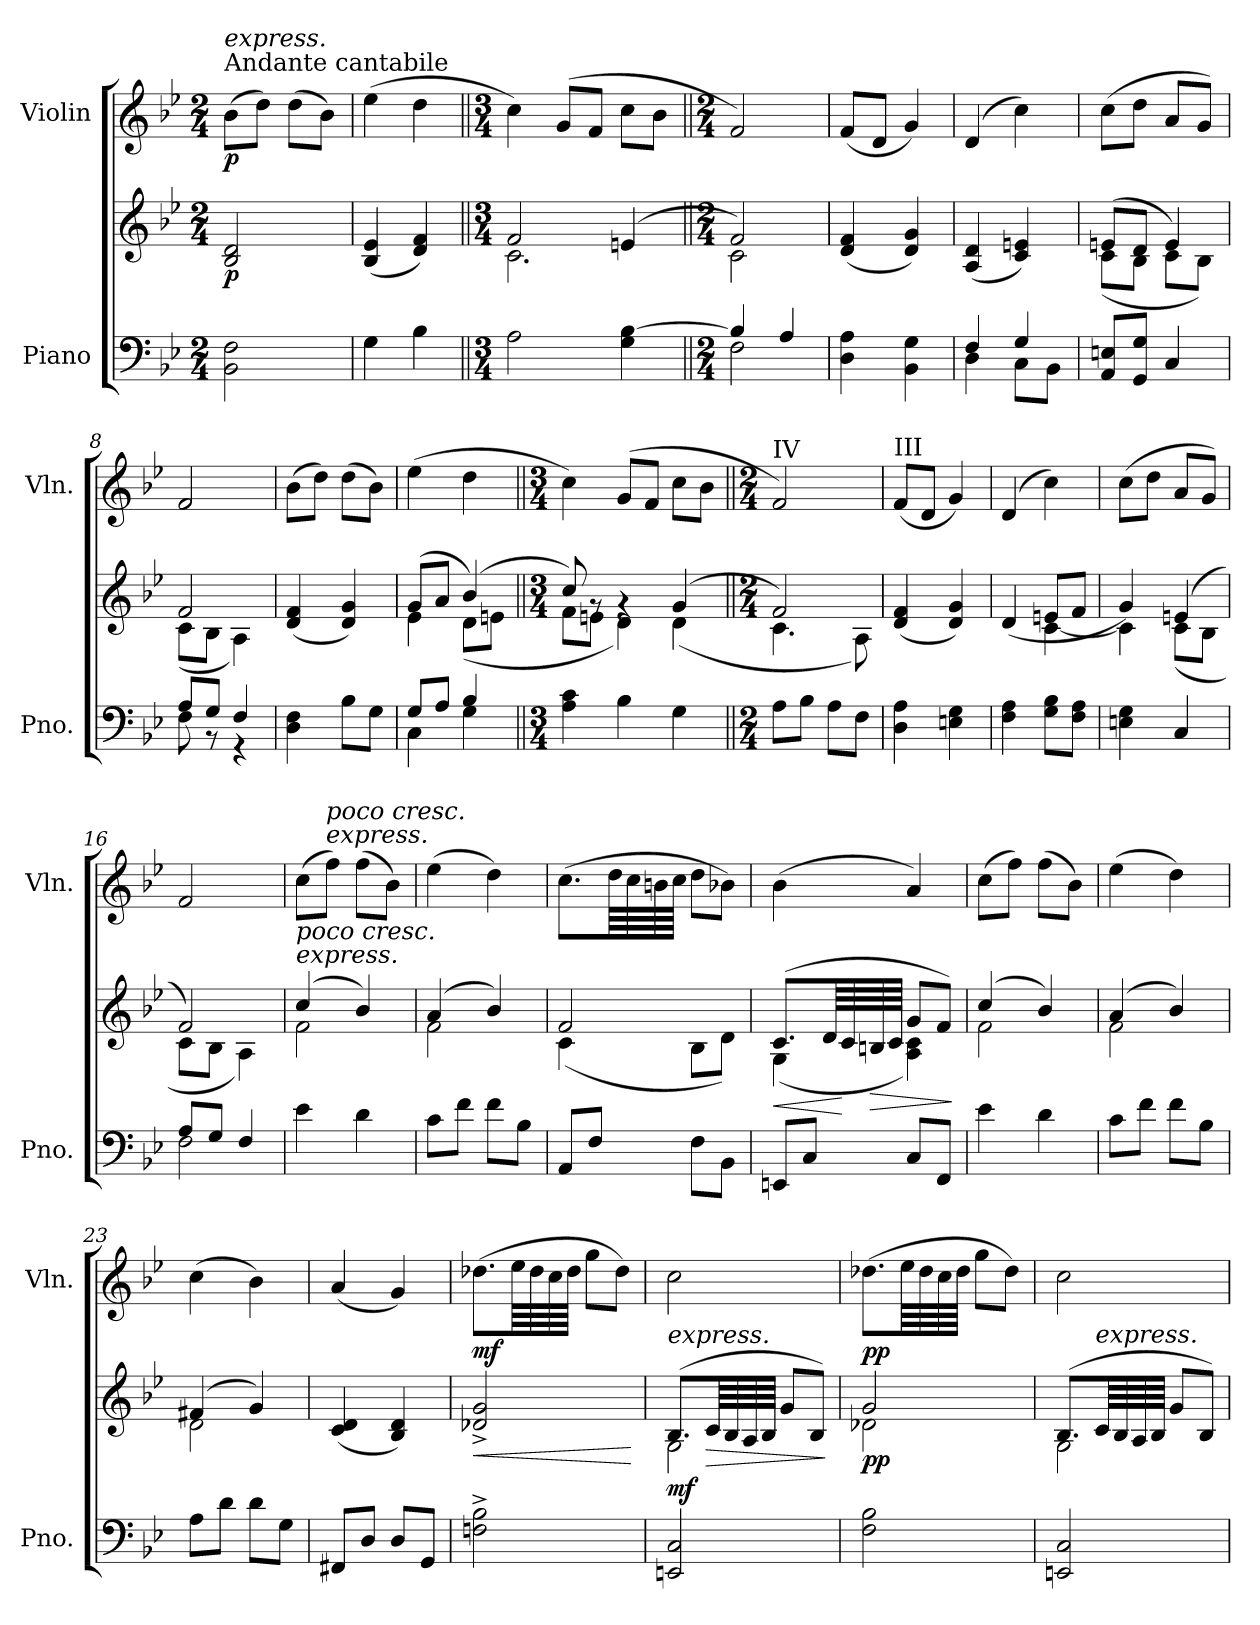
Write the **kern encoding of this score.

**kern	**kern	**dynam	**kern	**dynam
*part2	*part2	*part2	*part1	*part1
*staff3	*staff2	*staff2/3	*staff1	*staff1
*I"Piano	*	*	*I"Violin	*
*I'Pno.	*	*	*I'Vln.	*
*clefF4	*clefG2	*	*clefG2	*
*k[b-e-]	*k[b-e-]	*	*k[b-e-]	*
*M2/4	*M2/4	*	*M2/4	*
*MM60	*MM60	*	*MM60	*
=1	=1	=1	=1	=1
!	!	!	!LO:TX:a:t=Andante cantabile	!
!	!	!	!LO:TX:a:i:t=express.	!
!	!	!LO:DY:b	!	!LO:DY:b
2BB-\ 2F\	2B-/ 2d/	p	(8b-\L	p
.	.	.	8dd\J)	.
.	.	.	(8dd\L	.
.	.	.	8b-\J)	.
=2	=2	=2	=2	=2
4G\	(4B-/ 4e-/	.	(4ee-\	.
4B-\	4d/ 4f/)	.	4dd\	.
=3||	=3||	=3||	=3||	=3||
*M3/4	*M3/4	*	*M3/4	*
*	*^	*	*	*
2A\	2f/	2.c\	.	4cc\)	.
.	.	.	.	(8g/L	.
.	.	.	.	8f/J	.
4G\ [4B-\	(4en/	.	.	8cc\L	.
.	.	.	.	8b-\J	.
=4||	=4||	=4||	=4||	=4||	=4||
*M2/4	*M2/4	*	*	*M2/4	*
*^	*	*	*	*	*
4B-/]	2F\	2f/)	2c\	.	2f/)	.
4A/	.	.	.	.	.	.
*v	*v	*	*	*	*	*
*	*v	*v	*	*	*
=5	=5	=5	=5	=5
4D\ 4A\	(4d/ 4f/	.	(8f/L	.
.	.	.	8d/J	.
4BB-\ 4G\	4d/ 4g/)	.	4g/)	.
=6	=6	=6	=6	=6
*^	*	*	*	*
4F/	4D\	(4A/ 4d/	.	(4d/	.
4G/	8C\L	4c/ 4en/)	.	4cc\)	.
.	8BB-\J	.	.	.	.
*v	*v	*	*	*	*
=7	=7	=7	=7	=7
*	*^	*	*	*
8AA/ 8En/L	(8en/L	(8c\L	.	(8cc\L	.
8GG/ 8G/J	8d/J	8B-\J	.	8dd\J	.
4C/	4e/)	8c\L	.	8a/L	.
.	.	8B-\J)	.	8g/J)	.
=8	=8	=8	=8	=8	=8
*^	*	*	*	*	*
8A/L	8F\	2f/	(8c\L	.	2f/	.
8G/J	8r	.	8B-\J	.	.	.
4F/	4r	.	4A\)	.	.	.
=9	=9	=9	=9	=9	=9	=9
!	!	!LO:TX:a:i:t=express.	!	!	!	!
*v	*v	*	*	*	*	*
*	*v	*v	*	*	*
4D\ 4F\	(4d/ 4f/	.	(8b-\L	.
.	.	.	8dd\J)	.
8B-\L	4d/ 4g/)	.	(8dd\L	.
8G\J	.	.	8b-\J)	.
!!LO:LB:g=z
=10	=10	=10	=10	=10
*^	*^	*	*	*
8G/L	4C\	(8g/L	4e-\	.	(4ee-\	.
8A/J	.	8a/J	.	.	.	.
4B-/	4G\	(4b-/)	(8d\L	.	4dd\	.
.	.	.	8en\J	.	.	.
*v	*v	*	*	*	*	*
=11||	=11||	=11||	=11||	=11||	=11||
*M3/4	*M3/4	*	*	*M3/4	*
4A\ 4c\	8cc/)	8f\L	.	4cc\)	.
.	8rg	8en\J	.	.	.
4B-\	4rg	4d\)	.	(8g/L	.
.	.	.	.	8f/J	.
4G\	(4g/	(4d\	.	8cc\L	.
.	.	.	.	8b-\J	.
=12||	=12||	=12||	=12||	=12||	=12||
*M2/4	*M2/4	*	*	*M2/4	*
!	!	!	!	!LO:TX:a:t=IV	!
8A\L	2f/)	4.c\	.	2f/)	.
8B-\J	.	.	.	.	.
8A\L	.	.	.	.	.
8F\J	.	8A\)	.	.	.
=13	=13	=13	=13	=13	=13
!	!	!	!	!LO:TX:a:t=III	!
*	*v	*v	*	*	*
4D\ 4A\	(4d/ 4f/	.	(>8f/L	.
.	.	.	8d/J	.
4En\ 4G\	4d/ 4g/)	.	4g/)	.
=14	=14	=14	=14	=14
*	*^	*	*	*
4F\ 4A\	(4d/	4ryy	.	(4d/	.
8G\ 8B-\L	8en/L	[4c\	.	4cc\)	.
8F\ 8A\J	8f/J	.	.	.	.
=15	=15	=15	=15	=15	=15
4En\ 4G\	4g/)	4c\]	.	(8cc\L	.
.	.	.	.	8dd\J	.
4C/	(4en/	(8c\L	.	8a/L	.
.	.	8B-\J	.	8g/J)	.
=16	=16	=16	=16	=16	=16
*^	*	*	*	*	*
8A/L	2F\	2f/)	8c\L	.	2f/	.
8G/J	.	.	8B-\J	.	.	.
4F/	.	.	4A\)	.	.	.
*v	*v	*	*	*	*	*
=17	=17	=17	=17	=17	=17
!	!LO:TX:a:i:t=express.	!	!	!	!
!	!LO:TX:a:i:t=poco cresc.	!	!	!	!
4e-\	(4cc/	2f\	.	(8cc\L	.
!	!	!	!	!LO:TX:a:i:t=express.	!
!	!	!	!	!LO:TX:a:i:t=poco cresc.	!
.	.	.	.	8ff\J)	.
4d\	4b-/)	.	.	(8ff\L	.
.	.	.	.	8b-\J)	.
!!LO:LB:g=z
=18	=18	=18	=18	=18	=18
8c\L	(4a/	2f\	.	(4ee-\	.
8f\J	.	.	.	.	.
8f\L	4b-/)	.	.	4dd\)	.
8B-\J	.	.	.	.	.
=19	=19	=19	=19	=19	=19
8AA/L	2f/	(4c\	.	(8.cc\L	.
8F/J	.	.	.	.	.
.	.	.	.	64dd\LLL	.
.	.	.	.	64cc\	.
.	.	.	.	64bn\	.
.	.	.	.	64cc\JJJJ	.
8F\L	.	8B-\L	.	8dd\L	.
8BB-\J	.	8d\J)	.	8b-X\J)	.
=20	=20	=20	=20	=20	=20
!	!	!	!LO:HP:b	!	!
8EEn/L	(8.c/L	(4G\	<	(4b-\	.
8C/J	.	.	.	.	.
.	64d/LLL	.	.	.	.
.	64c/	.	[	.	.
!	!	!	!LO:HP:b	!	!
.	64Bn/	.	>	.	.
.	64c/JJJJ	.	.	.	.
8C/L	8g/L	4A\ 4c\)	.	4a/)	.
8FF/J	8f/J)	.	.	.	.
*	*v	*v	*	*	*
.	.	]	.	.
=21	=21	=21	=21	=21
*	*^	*	*	*
4e-\	(4cc/	2f\	.	(8cc\L	.
.	.	.	.	8ff\J)	.
4d\	4b-/)	.	.	(8ff\L	.
.	.	.	.	8b-\J)	.
=22	=22	=22	=22	=22	=22
8c\L	(4a/	2f\	.	(4ee-\	.
8f\J	.	.	.	.	.
8f\L	4b-/)	.	.	4dd\)	.
8B-\J	.	.	.	.	.
=23	=23	=23	=23	=23	=23
8A\L	(4f#X/	2d\	.	(4cc\	.
8d\J	.	.	.	.	.
8d\L	4g/)	.	.	4b-\)	.
8G\J	.	.	.	.	.
*	*v	*v	*	*	*
=24	=24	=24	=24	=24
8FF#X/L	(4c/ 4d/	.	(4a/	.
8D/J	.	.	.	.
8D/L	4B-/ 4d/)	.	4g/)	.
8GG/J	.	.	.	.
!!LO:PB:g=z
=25	=25	=25	=25	=25
!	!	!LO:HP:b	!	!LO:DY:b
2Fn\^ 2B-\^	2d-X/^ 2g/^	<	(8.dd-X\L	mf
.	.	.	64ee-\LLL	.
.	.	.	64dd-\	.
.	.	.	64cc\	.
.	.	.	64dd-\JJJJ	.
.	.	.	8gg\L	.
.	.	.	8dd-\J)	.
.	.	[	.	.
=26	=26	=26	=26	=26
*	*^	*	*	*
!	!LO:TX:a:i:t=express.	!	!	!	!
!	!	!	!LO:DY:b	!	!
2EEn/ 2C/	(8.B-/L	2G\	mf	2cc\	.
!	!	!	!LO:HP:b	!	!
.	64c/LLL	.	>	.	.
.	64B-/	.	.	.	.
.	64A/	.	.	.	.
.	64B-/JJJJ	.	.	.	.
.	8g/L	.	.	.	.
.	8B-/J)	.	.	.	.
*	*v	*v	*	*	*
.	.	]	.	.
=27	=27	=27	=27	=27
*	*^	*	*	*
!	!	!	!LO:DY:b	!	!LO:DY:b
2F\ 2B-\	2g/	2d-X\	pp	(8.dd-X\L	pp
.	.	.	.	64ee-\LLL	.
.	.	.	.	64dd-\	.
.	.	.	.	64cc\	.
.	.	.	.	64dd-\JJJJ	.
.	.	.	.	8gg\L	.
.	.	.	.	8dd-\J)	.
=28	=28	=28	=28	=28	=28
2EEn/ 2C/	(8.B-/L	2G\	.	2cc\	.
!	!LO:TX:a:i:t=express.	!	!	!	!
.	64c/LLL	.	.	.	.
.	64B-/	.	.	.	.
.	64A/	.	.	.	.
.	64B-/JJJJ	.	.	.	.
.	8g/L	.	.	.	.
.	8B-/J)	.	.	.	.
*	*v	*v	*	*	*
=	=	=	=	=
*-	*-	*-	*-	*-
